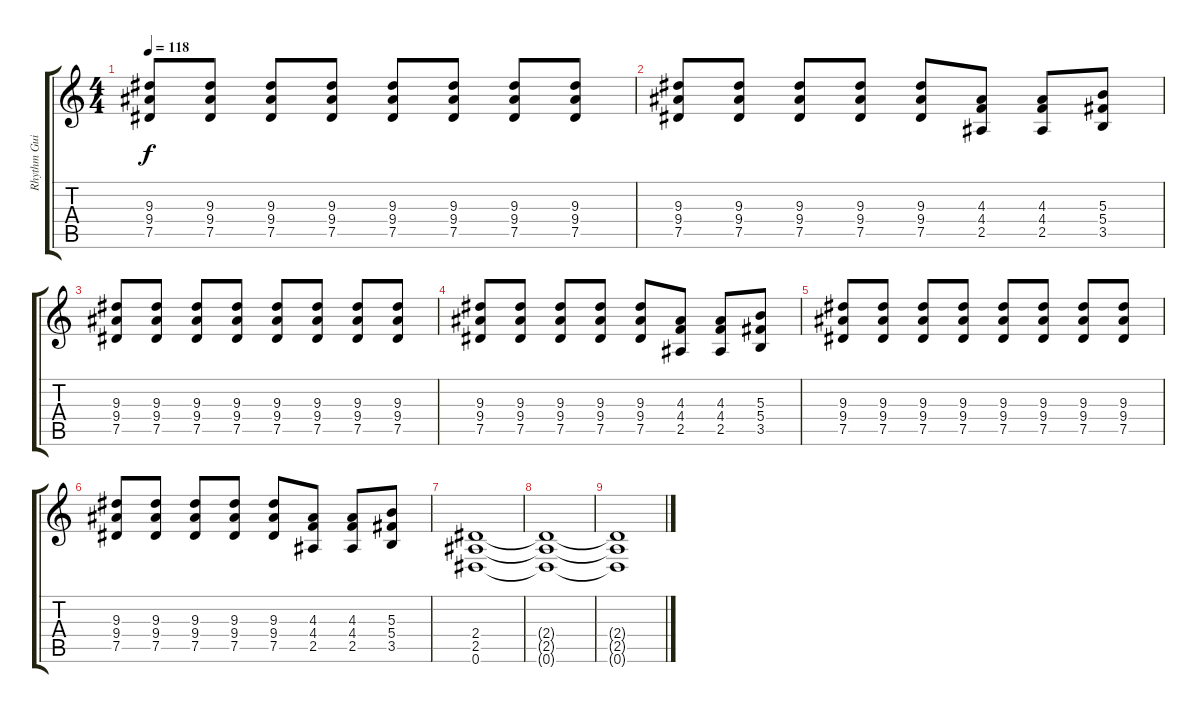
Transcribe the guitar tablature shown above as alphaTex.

\track ("Rhythm Guitar" "Rhythm Gui") {instrument distortionguitar}
\staff {score tabs}
\tuning (Eb4 Bb3 Gb3 Db3 Ab2 Eb2) {hide}
\ts (4 4)
\tempo 118
\clef g2
\ks c
(9.3 9.4 7.5).8{dy f} (9.3 9.4 7.5).8 (9.3 9.4 7.5).8 (9.3 9.4 7.5).8 (9.3 9.4 7.5).8 (9.3 9.4 7.5).8 (9.3 9.4 7.5).8 (9.3 9.4 7.5).8 |
(9.3 9.4 7.5).8 (9.3 9.4 7.5).8 (9.3 9.4 7.5).8 (9.3 9.4 7.5).8 (9.3 9.4 7.5).8 (4.3 4.4 2.5).8 (4.3 4.4 2.5).8 (5.3 5.4 3.5).8 |
(9.3 9.4 7.5).8 (9.3 9.4 7.5).8 (9.3 9.4 7.5).8 (9.3 9.4 7.5).8 (9.3 9.4 7.5).8 (9.3 9.4 7.5).8 (9.3 9.4 7.5).8 (9.3 9.4 7.5).8 |
(9.3 9.4 7.5).8 (9.3 9.4 7.5).8 (9.3 9.4 7.5).8 (9.3 9.4 7.5).8 (9.3 9.4 7.5).8 (4.3 4.4 2.5).8 (4.3 4.4 2.5).8 (5.3 5.4 3.5).8 |
(9.3 9.4 7.5).8 (9.3 9.4 7.5).8 (9.3 9.4 7.5).8 (9.3 9.4 7.5).8 (9.3 9.4 7.5).8 (9.3 9.4 7.5).8 (9.3 9.4 7.5).8 (9.3 9.4 7.5).8 |
(9.3 9.4 7.5).8 (9.3 9.4 7.5).8 (9.3 9.4 7.5).8 (9.3 9.4 7.5).8 (9.3 9.4 7.5).8 (4.3 4.4 2.5).8 (4.3 4.4 2.5).8 (5.3 5.4 3.5).8 |
(2.4 2.5 0.6).1 |
(2.4{t} 2.5{t} 0.6{t}).1{volume 8} |
(2.4{t} 2.5{t} 0.6{t}).1{volume 0}
